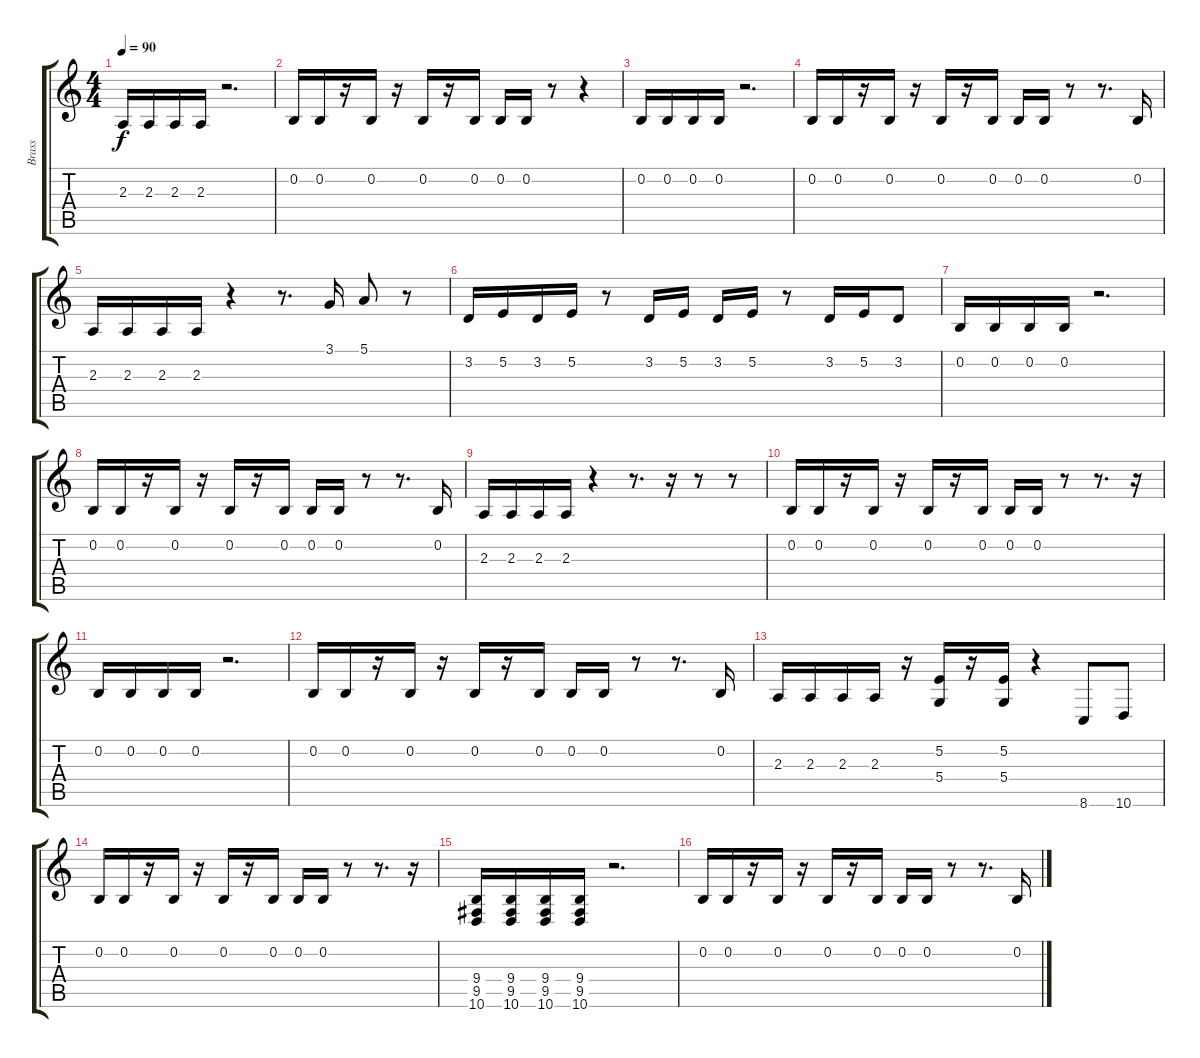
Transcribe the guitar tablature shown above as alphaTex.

\track ("Brass" "Brass") {instrument brasssection}
\staff {score tabs}
\tuning (E4 B3 G3 D3 A2 E2) {hide}
\ts (4 4)
\tempo 90
\clef g2
\ks c
2.3.16{dy f} 2.3.16 2.3.16 2.3.16 r.2{d} |
0.2.16 0.2.16 r.16 0.2.16 r.16 0.2.16 r.16 0.2.16 0.2.16 0.2.16 r.8 r.4 |
0.2.16 0.2.16 0.2.16 0.2.16 r.2{d} |
0.2.16 0.2.16 r.16 0.2.16 r.16 0.2.16 r.16 0.2.16 0.2.16 0.2.16 r.8 r.8{d} 0.2.16 |
2.3.16 2.3.16 2.3.16 2.3.16 r.4 r.8{d} 3.1.16 5.1.8 r.8 |
3.2.16 5.2.16 3.2.16 5.2.16 r.8 3.2.16 5.2.16 3.2.16 5.2.16 r.8 3.2.16 5.2.16 3.2.8 |
0.2.16 0.2.16 0.2.16 0.2.16 r.2{d} |
0.2.16 0.2.16 r.16 0.2.16 r.16 0.2.16 r.16 0.2.16 0.2.16 0.2.16 r.8 r.8{d} 0.2.16 |
2.3.16 2.3.16 2.3.16 2.3.16 r.4 r.8{d} r.16 r.8 r.8 |
0.2.16 0.2.16 r.16 0.2.16 r.16 0.2.16 r.16 0.2.16 0.2.16 0.2.16 r.8 r.8{d} r.16 |
0.2.16 0.2.16 0.2.16 0.2.16 r.2{d} |
0.2.16 0.2.16 r.16 0.2.16 r.16 0.2.16 r.16 0.2.16 0.2.16 0.2.16 r.8 r.8{d} 0.2.16 |
2.3.16 2.3.16 2.3.16 2.3.16 r.16 (5.2 5.4).16 r.16 (5.2 5.4).16 r.4 8.6.8 10.6.8 |
0.2.16 0.2.16 r.16 0.2.16 r.16 0.2.16 r.16 0.2.16 0.2.16 0.2.16 r.8 r.8{d} r.16 |
(9.4 9.5 10.6).16 (9.4 9.5 10.6).16 (9.4 9.5 10.6).16 (9.4 9.5 10.6).16 r.2{d} |
0.2.16 0.2.16 r.16 0.2.16 r.16 0.2.16 r.16 0.2.16 0.2.16 0.2.16 r.8 r.8{d} 0.2.16
